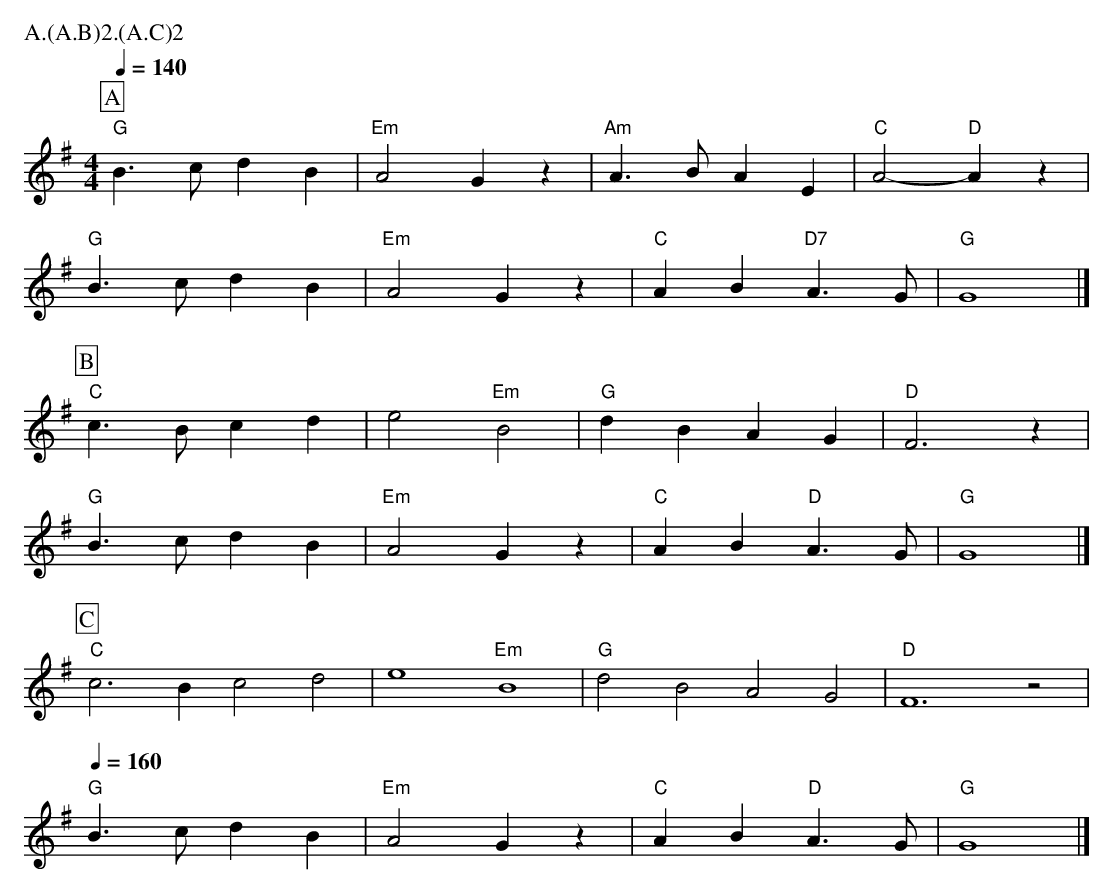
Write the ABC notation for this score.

X:1
T:Banks of the Dee Fieldtown Xmas
M:4/4
L:1/4
Q:1/4=140
P:A.(A.B)2.(A.C)2
K:G
P:A
"G" B>c d B|"Em" A2 G z|"Am" A>B A E|"C" A2- "D" A z|
"G" B>c d B|"Em" A2 G z|"C" A B "D7" A>G|"G" G4|]
P:B
"C" c>B c d|e2 "Em" B2|"G" d B A G|"D" F3 z|
"G" B>c d B|"Em" A2 G z|"C" A B "D" A>G|"G" G4|]
P:C
L:1/2
"C" c>B c d|e2 "Em" B2|"G" d B A G|"D" F3 z|
L:1/4
Q:160
"G" B>c d B|"Em" A2 G z|"C" A B "D" A>G|"G" G4|]
